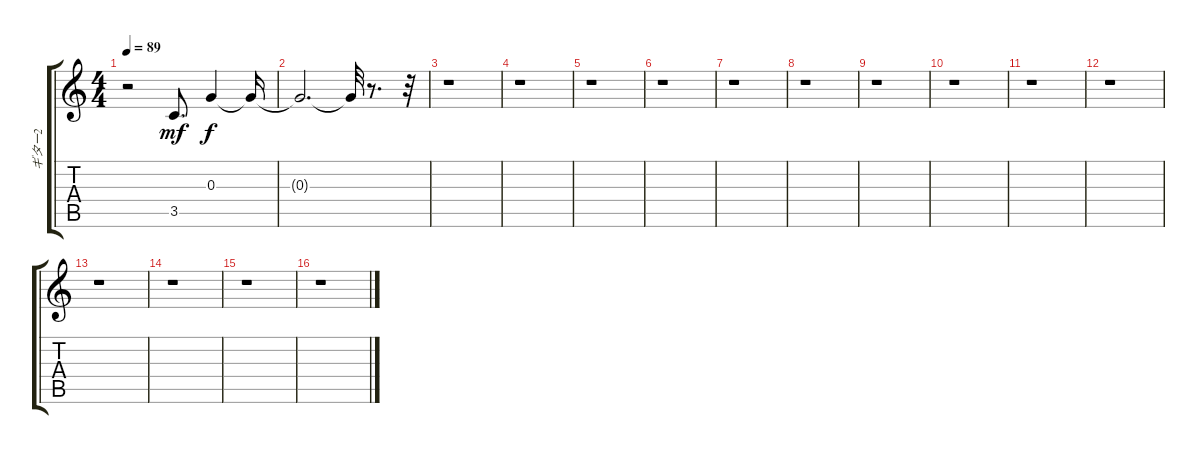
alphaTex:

\track ("ギター2" "ギター2") {instrument distortionguitar}
\staff {score tabs}
\tuning (E4 B3 G3 D3 A2 E2) {hide}
\ts (4 4)
\tempo 89
\clef g2
\ks c
r.2{dy f} 3.5.8{d dy mf} 0.3.4{dy f} 0.3{t}.16 |
0.3{t}.2{d} 0.3{t}.32 r.8{d} r.32 |
r.1 |
r.1 |
r.1 |
r.1 |
r.1 |
r.1 |
r.1 |
r.1 |
r.1 |
r.1 |
r.1 |
r.1 |
r.1 |
r.1
